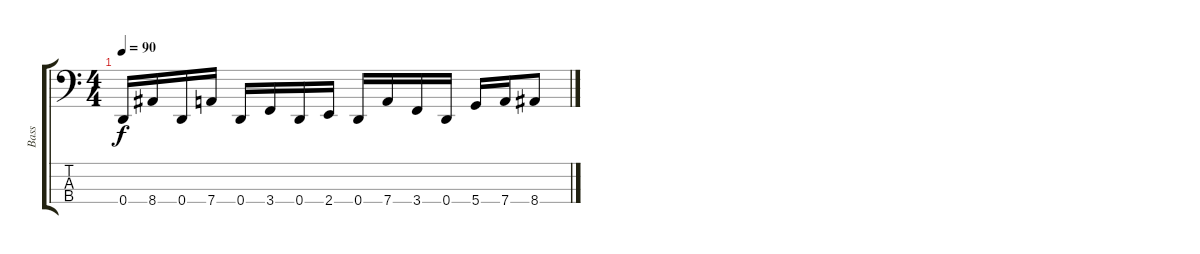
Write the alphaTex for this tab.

\track ("Bass" "Bass") {instrument electricbasspick}
\staff {score tabs}
\tuning (G2 D2 A1 D1) {hide}
\ts (4 4)
\tempo 90
\clef f4
\ks c
0.4{t}.16{dy f} 8.4.16 0.4.16 7.4.16 0.4.16 3.4.16 0.4.16 2.4.16 0.4.16 7.4.16 3.4.16 0.4.16 5.4.16 7.4.16 8.4.8
